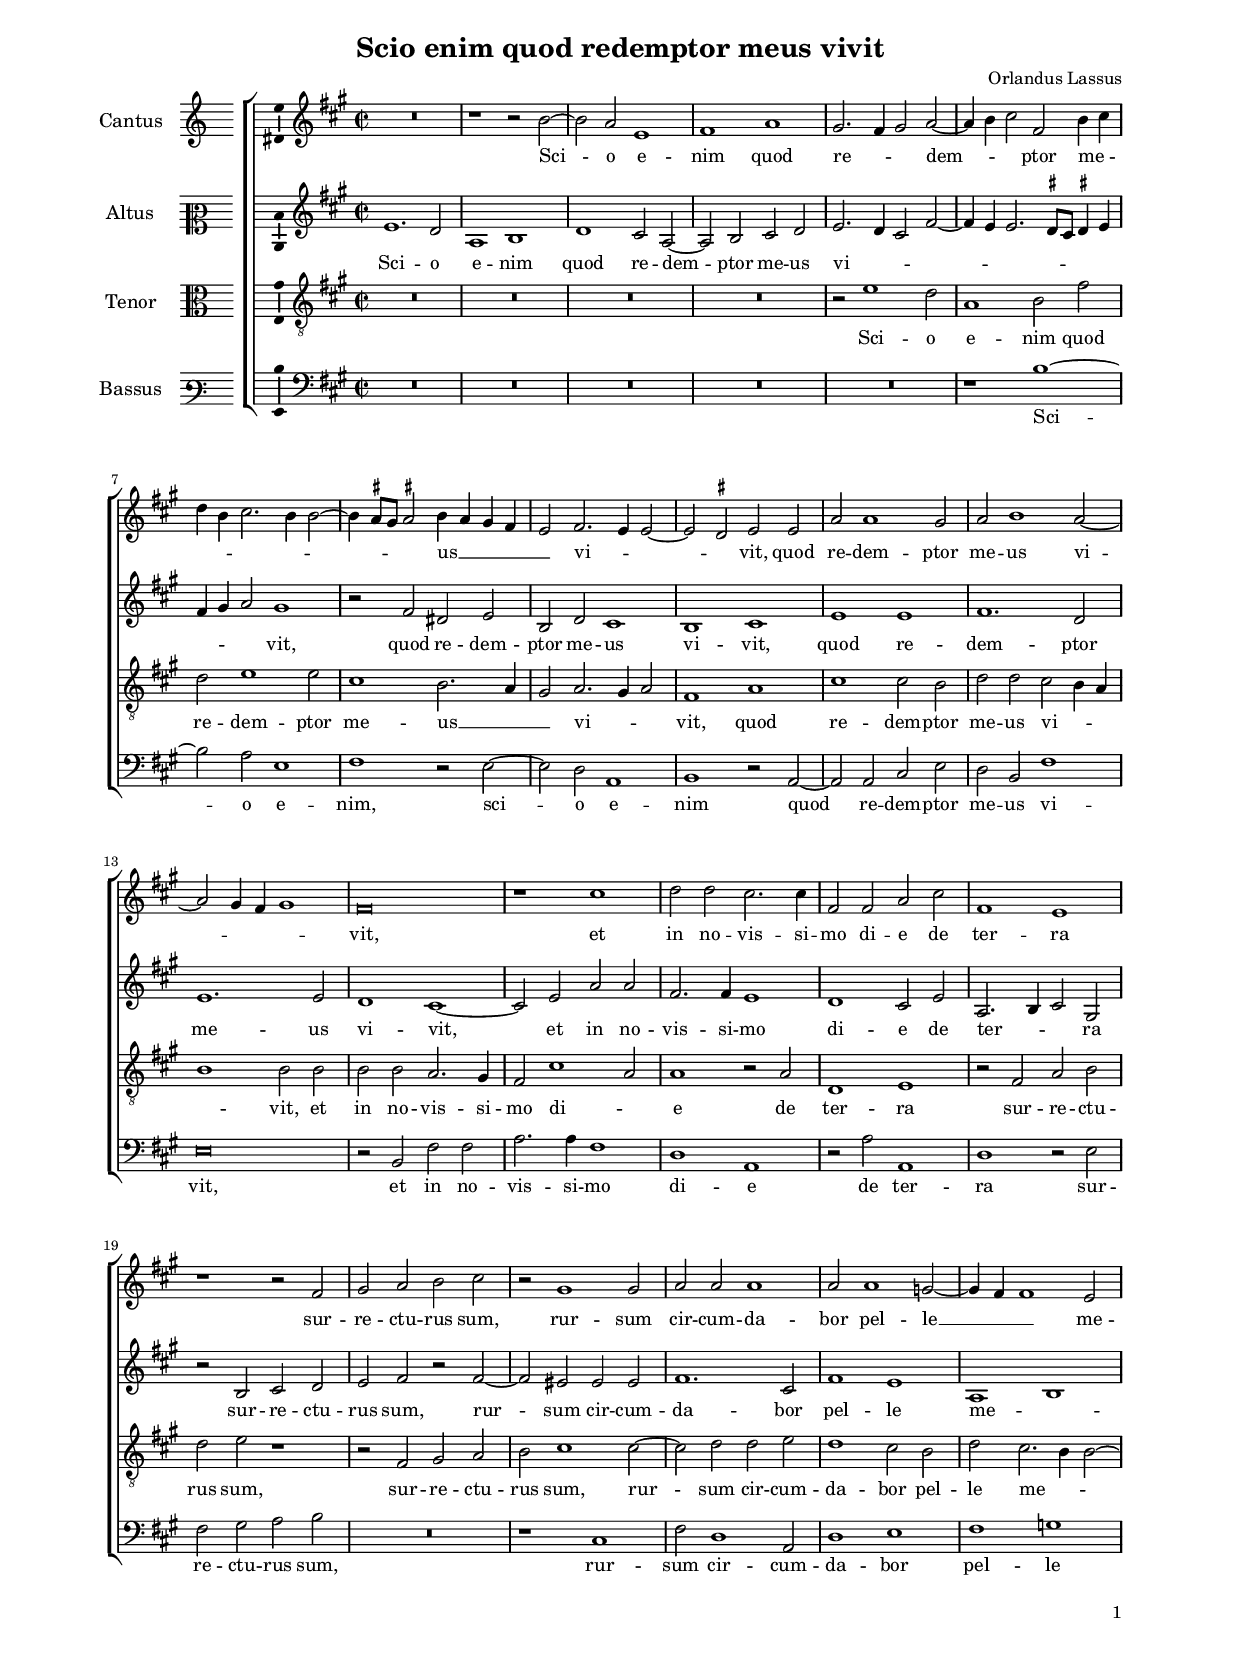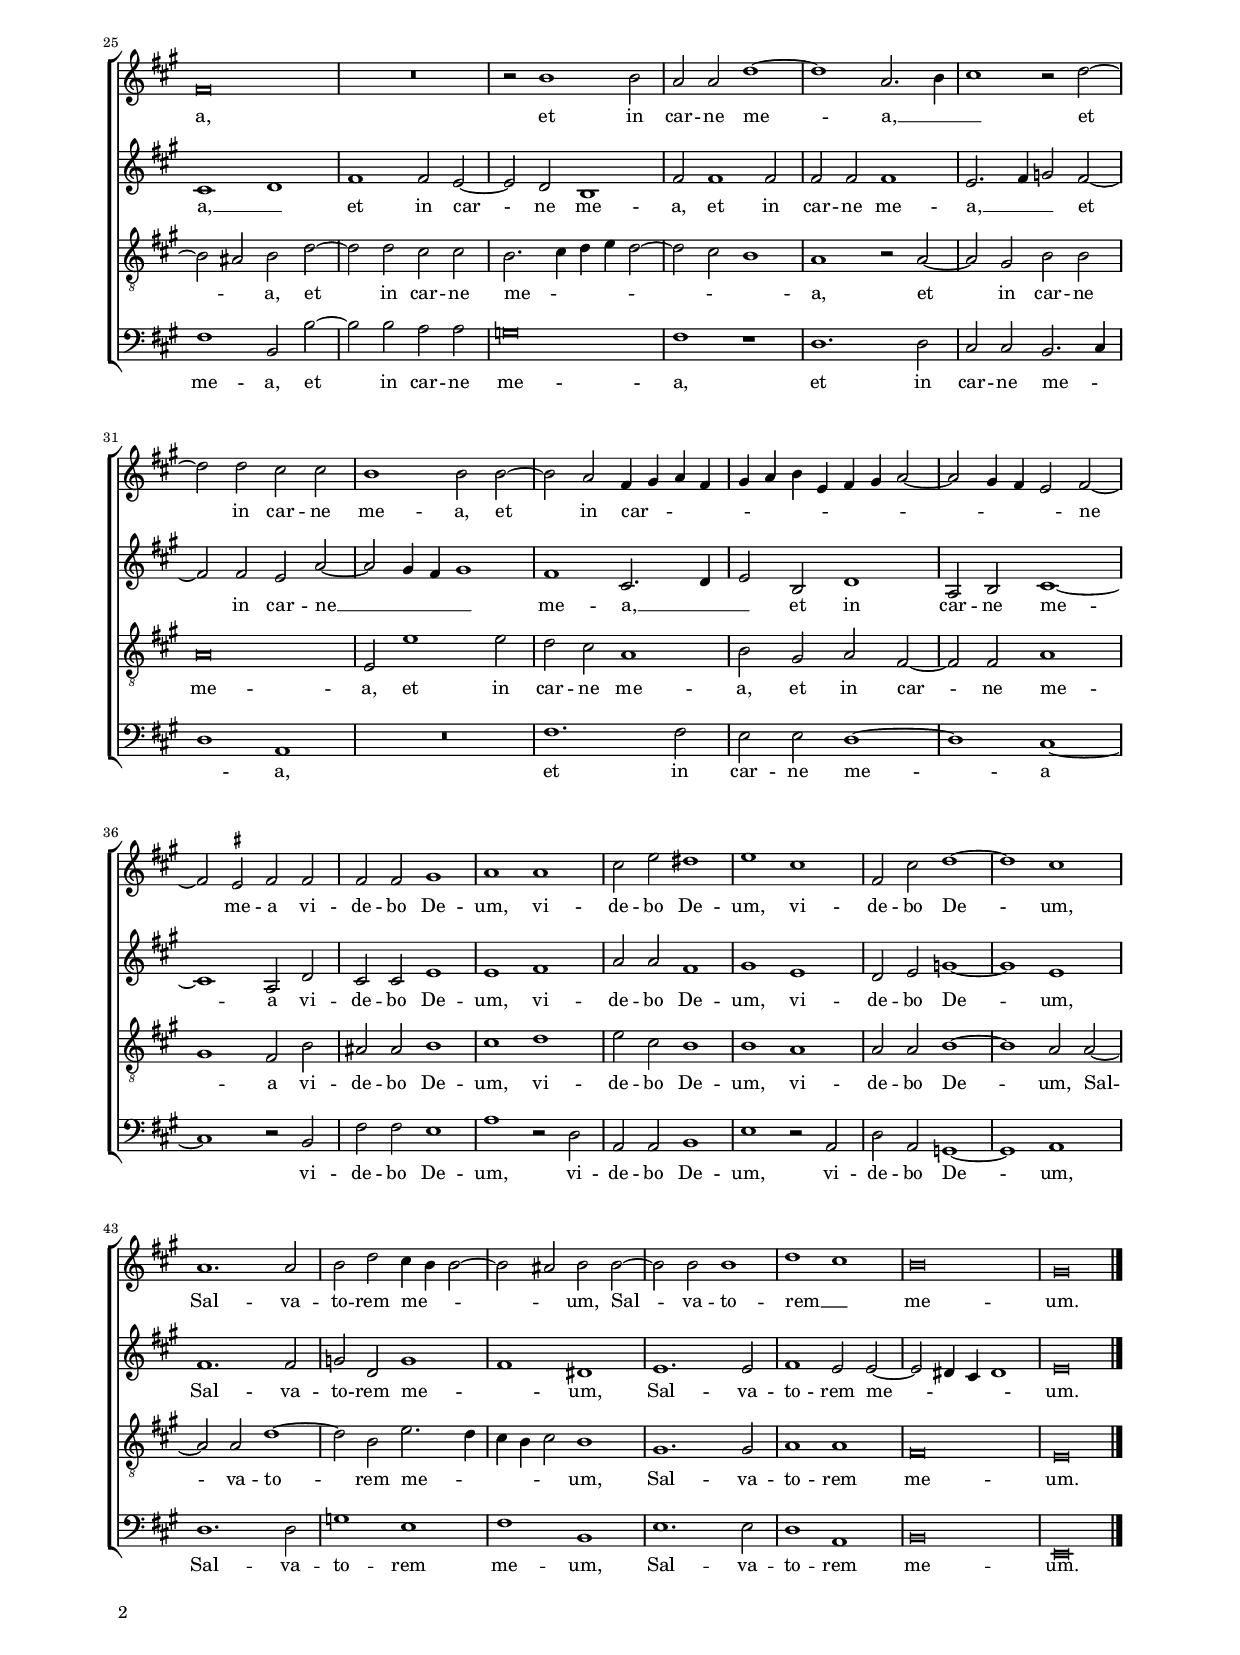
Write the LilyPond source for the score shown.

\header
{
  title="Scio enim quod redemptor meus vivit"
  composer="Orlandus Lassus"
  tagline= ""
}

\version "2.22.0"
\language deutsch
#(set-global-staff-size 15)
% #(set-default-paper-size "letter")
#(ly:set-option 'point-and-click #f)

	
global = {
    % \set Staff.autoBeaming = ##f        
	\key c \major
	\time 2/2 \set Score.measureLength = #(ly:make-moment 2/1)
    \set Score.tempoHideNote = ##t
    \tempo 2 = 90
    \skip 1*2*49 \bar "|."
	}

	ficta = { \once \set suggestAccidentals = ##t }
	
	forget = #(define-music-function (music) (ly:music?) #{
		\accidentalStyle forget
		$music
		\accidentalStyle default
		#})
	


\paper
	{
	top-margin = 1.7 \cm
	bottom-margin = 1.1 \cm
	left-margin = 2 \cm
	right-margin = 2 \cm
	ragged-bottom = ##f
	ragged-last-bottom = ##f
	print-page-number = ##f
	system-system-spacing = #'((basic-distance . 17) (minimum-distance . 14) (padding . 6) (strechability . 150))
        oddFooterMarkup=\markup   \fill-line { "" \fromproperty #'page:page-number-string }
        evenFooterMarkup=\markup  \fill-line { \fromproperty #'page:page-number-string "" }
        last-bottom-spacing = #'((basic-distance . 11) (minimum-distance . 7) (padding . 4))
	systems-per-page = 4
    page-count = 2        
%	min-systems-per-page = 3
	}


incipitcantus = \markup { \score {
	{
	\set Staff.instrumentName = \markup { \fontsize #1 "Cantus" }
	\key c \major
	\clef violin
	s4 \bar ""
	}
	\layout  {
	raggedright = ##t
	indent = 1.6 \cm
	line-width = 2.5\cm
	\context { \Staff \remove Time_signature_engraver }
	\override Staff.Clef.Y-extent = #'(0 . 0)
	}} \hspace #1 }
	
      
incipitaltus = \markup { \score {
	{
	\set Staff.instrumentName = \markup { \fontsize #1 "Altus" }
	\key c \major
	\clef mezzosoprano
	s4 \bar ""
	}
	\layout  {
	raggedright = ##t
	indent = 1.6 \cm
	line-width = 2.5\cm
	\context { \Staff \remove Time_signature_engraver }
	\override Staff.Clef.Y-extent = #'(0 . 0)
	}} \hspace #1 }


incipittenor = \markup { \score {
	{
	\set Staff.instrumentName = \markup { \fontsize #1 "Tenor" }
	\key c \major
	\clef alto
	s4 \bar ""
	}
	\layout  {
	raggedright = ##t
	indent = 1.6 \cm
	line-width = 2.5\cm
	\context { \Staff \remove Time_signature_engraver }
	\override Staff.Clef.Y-extent = #'(0 . 0)
	}} \hspace #1 }


incipitbassus = \markup { \score {
	{
	\set Staff.instrumentName = \markup { \fontsize #1 "Bassus" }
	\key c \major
	\clef varbaritone
	s4 \bar ""
	}
	\layout  {
	raggedright = ##t
	indent = 1.6 \cm
	line-width = 2.5\cm
	\context { \Staff \remove Time_signature_engraver }
	\override Staff.Clef.Y-extent = #'(0 . 0)
	}} \hspace #1 }


cantus =  \relative c''
	{
	R\breve
	r1 r2 d~
	d2 c g1
	a1 c
%5
	h2. a4 h2 c~ |
	c4 d e2 a, d4 e
	f4 d e2. d4 d2~
	d4 \ficta cis8 h \ficta cis!2 d4 \forget c h a
	g2 a2. g4 g2~
%10
	g2 \ficta fis g g |
	c2 c1 h2
	c2 d1 c2~
	c2 h4 a h1
	a\breve
%15
	r1 e' |
	f2 f e2. e4
	a,2 a c e
	a,1 g
	r1 r2 a
%20
	h2 c d e |
	r2 h1 h2
	c2 c c1
	c2 c1 b2~
	b4 a a1 g2
%25
	a\breve |
	R\breve
	r2 d1 d2
	c2 c f1~
	f1 c2. d4
%30
	e1 r2 f~ |
	f2 f e e
	d1 d2 d~
	d2 c a4 h c a
	h4 c d g, a h c2~
%35
	c2 h4 a g2 a~ |
	a2 \ficta gis a a
	a2 a h1
	c1 c
	e2 g fis1
%40
	g1 e |
	a,2 e' f1~
	f1 e
	c1. c2
	d2 f e4 d d2~
%45
	d2 cis d d~ |
	d2 d d1
	f1 e
	d\breve
	h\breve |
	}


altus =  \relative c'
    {
	g'1. f2
	c1 d
	f1 e2 c~
	c2 d e f
%5
	g2. f4 e2 a~ |
	a4 g g2. \ficta fis8 e \ficta fis!4 g
	a4 h c2 h1
	r2 a fis g
	d2 f e1
%10
	d1 e |
	g1 g
	a1. f2
	g1. g2
	f1 e~
%15
	e2 g c c |
	a2. a4 g1
	f1 e2 g
	c,2. d4 e2 h
	r2 d e f
%20
	g2 a r a~ |
	a2 gis gis gis
	a1. e2
	a1 g
	c,1 d
%25
	e1 f |
	a1 a2 g~
	g2 f d1
	a'2 a1 a2
	a2 a a1
%30
	g2. a4 b2 a~ |
	a2 a g c~
	c2 h4 a h1
	a1 e2. f4
	g2 d f1
%35
	c2 d e1~ |
	e1 c2 f
	e2 e g1
	g1 a
	c2 c a1
%40
	h1 g |
	f2 g b1~
	b1 g
	a1. a2
	b2 f b1
%45
	a1 fis |
	g1. g2
	a1 g2 g~
    g2 fis4 e fis1
	g\breve |
	}


tenor =  \relative c'
	{
	R\breve
	R\breve
	R\breve
	R\breve
%5
	r2 g'1 f2 |
	c1 d2 a'
	f2 g1 g2
	e1 d2. c4
	h2 c2. h4 c2
%10
	a1 c |
	e1 e2 d
	f2 f e d4 c
	d1 d2 d
	d2 d c2. h4
%15
	a2 e'1 c2 |
	c1 r2 c
	f,1 g
	r2 a c d
	f2 g r1
%20
	r2 a, h c |
	d2 e1 e2~
	e2 f f g
	f1 e2 d
	f2 e2. d4 d2~
%25
	d2 cis d f~ |
	f2 f e e
	d2. e4 f g f2~
	f2 e d1
	c1 r2 c~
%30
	c2 h d d |
	c\breve
	g2 g'1 g2
	f2 e c1
	d2 h c a~
%35
	a2 a c1 |
	h1 a2 d
	cis2 cis d1
	e1 f
	g2 e d1
%40
	d1 c |
	c2 c d1~
	d1 c2 c~
	c2 c f1~
	f2 d g2. f4
%45
	e4 d e2 d1 |
	h1. h2
	c1 c
	a\breve
	g\breve |
	}


bassus  =  \relative c
	{
	R\breve
	R\breve
	R\breve
	R\breve
%5
	R\breve |
	r1 d'~
	d2 c g1
	a1 r2 g~
	g2 f c1
%10
	d1 r2 c~ |
	c2 c e g
	f2 d a'1
	g\breve
	r2 d a' a
%15
	c2. c4 a1 |
	f1 c
	r2 c' c,1
	f1 r2 g
	a2 h c d
%20
	R\breve |
	r1 e,
	a2 f1 c2
	f1 g
	a1 b
%25
	a1 d,2 d'~ |
	d2 d c c
	b\breve
	a1 r
	f1. f2
%30
	e2 e d2. e4 |
	f1 c
	R\breve
	a'1. a2
	g2 g f1~
%35
	f1 e~ |
	e1 r2 d
	a'2 a g1
	c1 r2 f,
	c2 c d1
%40
	g1 r2 c, |
	f2 c b1~
	b1 c
	f1. f2
	b1 g
%45
	a1 d, |
	g1. g2
	f1 c
	d\breve
	g,\breve |
	}

lyricscantus = \lyricmode {
	Sci -- o e -- nim quod re -- _ _ dem -- _ _ ptor me -- _ _ _ _ _ _ _ _ _ us __ _ _ _ _ vi -- _ _ _ vit,
    quod re -- dem -- ptor me -- us vi -- _ _ _ vit,
    et in no -- vis -- si -- mo di -- e de ter -- ra sur -- re -- ctu -- rus sum,
    rur -- sum cir -- cum -- da -- bor pel -- le __ _ _ me -- a,
    et in car -- ne me -- a, __ _ _
    et in car -- ne me -- a,
    et in car -- _ _ _ _ _ _ _ _ _ _ _ _ _ ne me -- a
    vi -- de -- bo De -- um,
    vi -- de -- bo De -- um,
    vi -- de -- bo De -- um,
    Sal -- va -- to -- rem me -- _ _ _ um,
    Sal -- va -- to -- rem __ _ me -- um.
	}


lyricsaltus = \lyricmode {
	Sci -- o e -- nim quod re -- dem -- ptor me -- us vi -- _ _ _ _ _ _ _ _ _ _ _ _ vit,
    quod re -- dem -- ptor me -- us vi -- vit,
    quod re -- dem -- ptor me -- us vi -- vit,
    et in no -- vis -- si -- mo di -- e de ter -- _ _ ra sur -- re -- ctu -- rus sum,
    rur -- sum cir -- cum -- da -- bor pel -- le me -- _ a, __ _
    et in car -- ne me -- a,
    et in car -- ne me -- a, __ _ _
    et in car -- ne __ _ _ _ me -- a, __ _ _
    et in car -- ne me -- a
    vi -- de -- bo De -- um,
    vi -- de -- bo De -- um,
    vi -- de -- bo De -- um,
    Sal -- va -- to -- rem me -- _ um,
    Sal -- va -- to -- rem me -- _ _ _ um.
	}


lyricstenor = \lyricmode {
	Sci -- o e -- nim quod re -- dem -- ptor me -- us __ _ _ vi -- _ _ vit,
    quod re -- dem -- ptor me -- us vi -- _ _ _ vit,
    et in no -- vis -- si -- mo di -- _ e de ter -- ra sur -- re -- ctu -- rus sum,
    sur -- re -- ctu -- rus sum,
    rur -- sum cir -- cum -- da -- bor pel -- le me -- _ _ _ a,
    et in car -- ne me -- _ _ _ _ _ _ a,
    et in car -- ne me -- a,
    et in car -- ne me -- a,
    et in car -- ne me -- _ a
    vi -- de -- bo De -- um,
    vi -- de -- bo De -- um,
    vi -- de -- bo De -- um,
    Sal -- va -- to -- rem me -- _ _ _ _ um,
    Sal -- va -- to -- rem me -- um.
	}


lyricsbassus = \lyricmode {
	Sci -- o e -- nim,
    sci -- o e -- nim quod re -- dem -- ptor me -- us vi -- vit,
    et in no -- vis -- si -- mo di -- e de ter -- ra sur -- re -- ctu -- rus sum,
    rur -- sum cir -- cum -- da -- bor pel -- le me -- a,
    et in car -- ne me -- a,
    et in car -- ne me -- _ _ a,
    et in car -- ne me -- a
    vi -- de -- bo De -- um,
    vi -- de -- bo De -- um,
    vi -- de -- bo De -- um,
    Sal -- va -- to -- rem me -- um,
    Sal -- va -- to -- rem me -- um.
	}


\score
{  
	\transpose c a, {
	\new ChoirStaff \with { \override StaffGrouper.staff-staff-spacing.basic-distance = #12 }
	<<

	\new Staff << \global
	\new Voice="v1" {
		\set Staff.instrumentName=\incipitcantus
        %       \set Staff.instrumentName="S"
		\set Staff.midiInstrument = "reed organ"
		\clef "violin"
		\cantus }
	\new Lyrics \lyricsto "v1" {\lyricscantus }
	>>


	\new Staff << \global
	\new Voice="v2" {
		\set Staff.instrumentName=\incipitaltus
        %       \set Staff.instrumentName="A"
		\set Staff.midiInstrument = "reed organ"
        \clef "violin" % "G_8"
		\altus}
	\new Lyrics \lyricsto "v2" {\lyricsaltus }
	>>


	\new Staff << \global
	\new Voice="v3" {
		\set Staff.instrumentName=\incipittenor
        %       \set Staff.instrumentName="T"
		\set Staff.midiInstrument = "reed organ"
		\clef "G_8"
		\tenor }
	\new Lyrics \lyricsto "v3" {\lyricstenor }
	>>


	\new Staff << \global
	\new Voice="v4" {
		\set Staff.instrumentName=\incipitbassus
        %       \set Staff.instrumentName="B"
		\set Staff.midiInstrument = "reed organ"
		\clef "bass" 
		\bassus }
	\new Lyrics \lyricsto "v4" {\lyricsbassus}
	>>

	>>
	} % transpose

	\layout
	{
	indent = 2.3 \cm
%	\context { \Lyrics \override VerticalAxisGroup.nonstaff-relatedstaff-spacing.padding = #2 }
%	\context { \Lyrics \override LyricText.font-size = #1 }
	\context { \Staff \override TimeSignature.break-visibility = #end-of-line-invisible }
    \context { \Staff \consists "Ambitus_engraver" }
	\context { \Score \override BarNumber.padding = #2 }
	\context { \Voice \override NoteHead.style = #'baroque }
	}

\midi
	{
	}
	
}


% EOF
